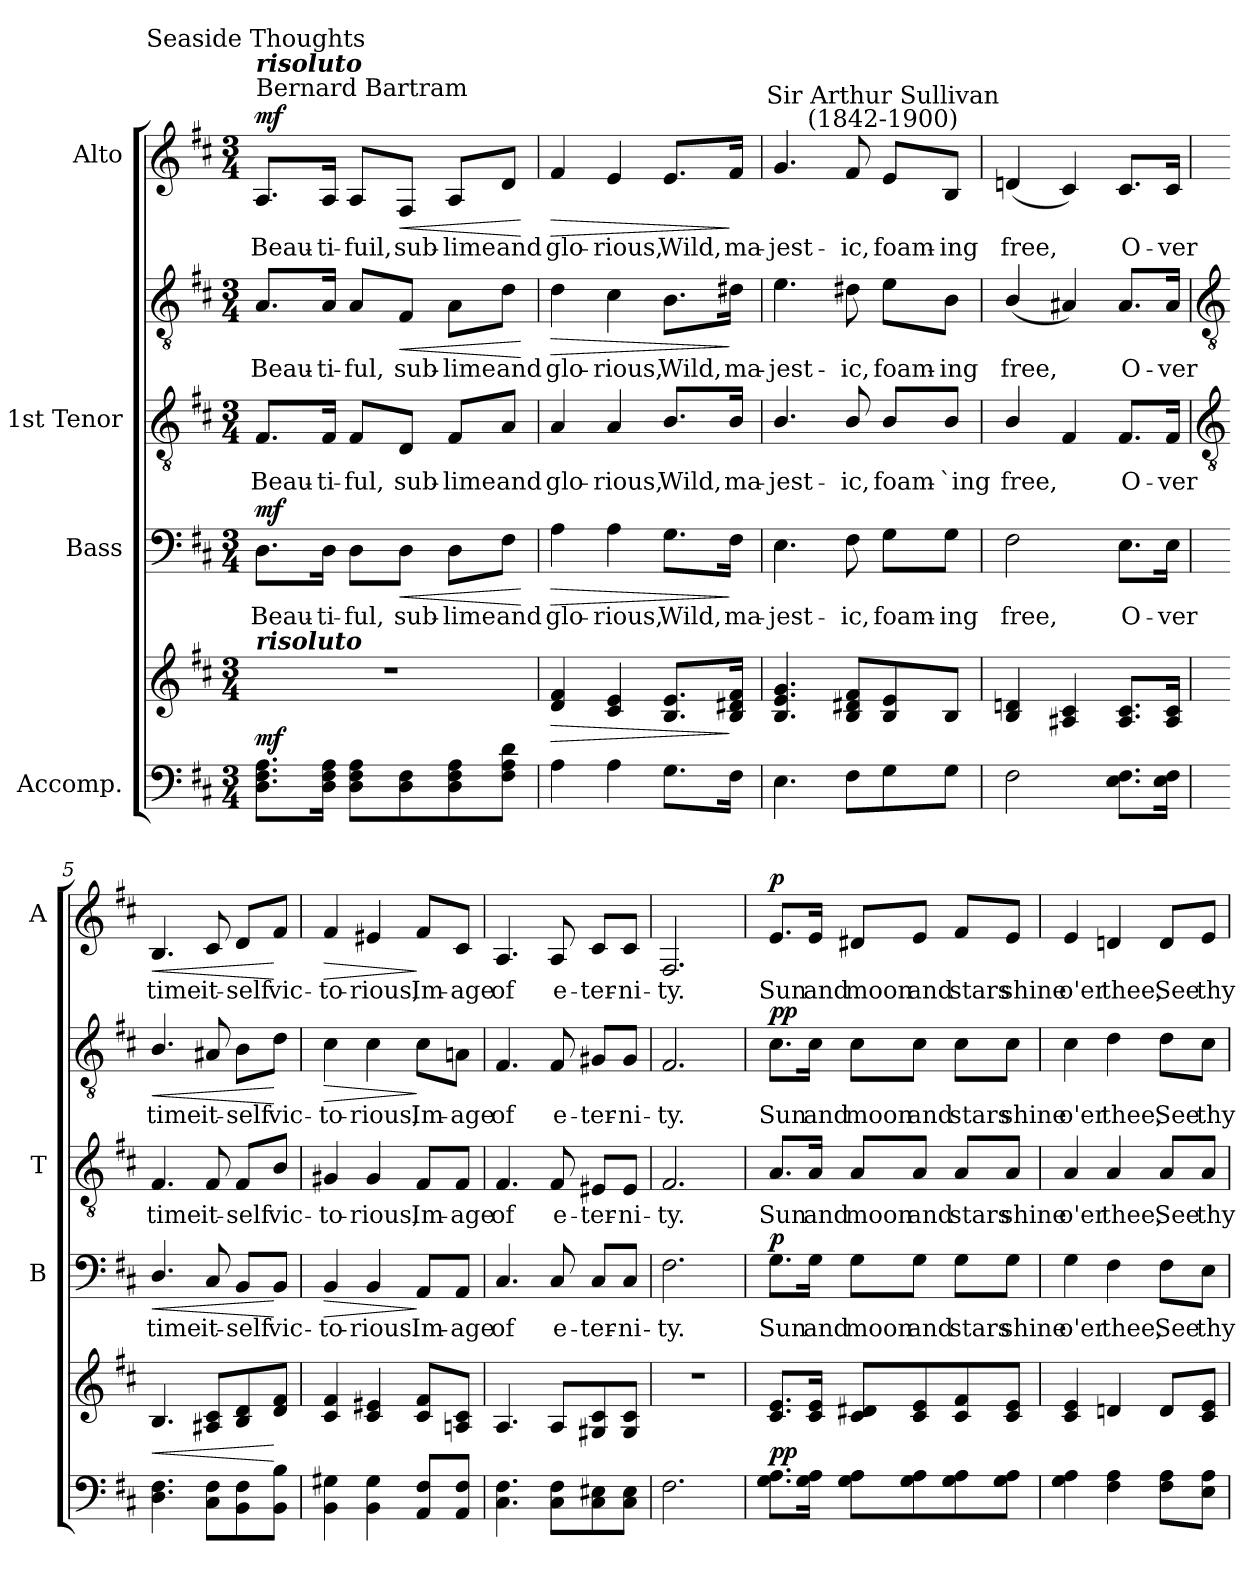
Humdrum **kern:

**kern	**kern	**dynam	**kern	**text	**dynam	**kern	**text	**kern	**text	**dynam	**kern	**text	**dynam
*part4	*part4	*part4	*part3	*part3	*part3	*part2	*part2	*part2	*part2	*part2	*part1	*part1	*part1
*staff6	*staff5	*staff5/6	*staff4	*staff4	*staff4	*staff3	*staff3	*staff2	*staff2	*staff2/3	*staff1	*staff1	*staff1
*I"Accomp.	*	*	*I"Bass	*	*	*I"1st Tenor	*	*	*	*	*I"Alto	*	*
*	*	*	*I'B	*	*	*I'T	*	*	*	*	*I'A	*	*
*clefF4	*clefG2	*	*clefF4	*	*	*clefGv2	*	*clefGv2	*	*	*clefG2	*	*
*k[f#c#]	*k[f#c#]	*	*k[f#c#]	*	*	*k[f#c#]	*	*k[f#c#]	*	*	*k[f#c#]	*	*
*D:	*D:	*	*D:	*	*	*D:	*	*D:	*	*	*D:	*	*
*M3/4	*M3/4	*	*M3/4	*	*	*M3/4	*	*M3/4	*	*	*M3/4	*	*
=1	=1	=1	=1	=1	=1	=1	=1	=1	=1	=1	=1	=1	=1
!	!	!	!	!	!	!	!	!	!	!	!LO:TX:a:t=Bernard Bartram	!	!
!	!	!	!	!	!	!	!	!	!	!	!LO:TX:a:Bi:t=risoluto	!	!
!	!	!	!	!	!	!	!	!	!	!	!LO:TX:a:cj:t=Seaside Thoughts	!	!
!	!LO:TX:a:Bi:t=risoluto	!	!	!	!	!	!	!	!	!	!	!	!
!	!LO:N:vis=1	!LO:DY:a=2	!	!LO:LY:b	!LO:DY:b	!	!LO:LY:b	!	!LO:LY:b	!LO:DY:b=2	!	!LO:LY:b	!
!	!	!	!	!	!	!	!	!	!	!LO:DY:n=1:b	!	!	!LO:DY:b
8.D 8.F# 8.AL	2.r	mf	8.D\L	Beau-	mf	8.F#/L	Beau-	8.A/L	Beau-	mf mf	8.A/L	Beau-	mf
!	!	!	!	!LO:LY:b	!	!	!LO:LY:b	!	!LO:LY:b	!	!	!LO:LY:b	!
16D 16F# 16AJ	.	.	16D\Jk	-ti-	.	16F#/Jk	-ti-	16A/Jk	-ti-	.	16A/Jk	-ti-	.
!	!	!	!	!LO:LY:b	!	!	!LO:LY:b	!	!LO:LY:b	!	!	!LO:LY:b	!
8D 8F# 8AL	.	.	8D\L	-ful,	.	8F#/L	-ful,	8A/L	-ful,	.	8A/L	-fuil,	.
!	!	!	!	!LO:LY:b	!LO:HP:b	!	!LO:LY:b	!	!LO:LY:b	!LO:HP:b	!	!LO:LY:b	!LO:HP:b
8D 8F#	.	.	8D\J	sub-	<	8D/J	sub-	8F#/J	sub-	<	8F#/J	sub-	<
!	!	!	!	!LO:LY:b	!	!	!LO:LY:b	!	!LO:LY:b	!	!	!LO:LY:b	!
8D 8F# 8A	.	.	8D\L	-lime	.	8F#/L	-lime	8A\L	-lime	.	8A/L	-lime	.
!	!	!	!	!LO:LY:b	!	!	!LO:LY:b	!	!LO:LY:b	!	!	!LO:LY:b	!
8F# 8A 8dJ	.	.	8F#\J	and	.	8A/J	and	8d\J	and	.	8d/J	and	.
.	.	.	.	.	[	.	.	.	.	[	.	.	[
=2	=2	=2	=2	=2	=2	=2	=2	=2	=2	=2	=2	=2	=2
!	!	!LO:HP:b	!	!LO:LY:b	!LO:HP:b	!	!LO:LY:b	!	!LO:LY:b	!LO:HP:b	!	!LO:LY:b	!LO:HP:b
4A\	4d 4f#	>	4A	glo-	>	4A	-glo-	4d	glo-	>	4f#	glo-	>
!	!	!	!	!LO:LY:b	!	!	!LO:LY:b	!	!LO:LY:b	!	!	!LO:LY:b	!
4A\	4c# 4e	.	4A	-rious,	.	4A	-rious,	4c#	-rious,	.	4e	-rious,	.
!	!	!	!	!LO:LY:b	!	!	!LO:LY:b	!	!LO:LY:b	!	!	!LO:LY:b	!
8.G\L	8.B 8.eL	.	8.G\L	Wild,	.	8.B/L	Wild,	8.B\L	Wild,	.	8.e/L	Wild,	.
!	!	!	!	!LO:LY:b	!	!	!LO:LY:b	!	!LO:LY:b	!	!	!LO:LY:b	!
16F#\J	16B 16d#X 16f#J	]	16F#\Jk	ma-	]	16B/Jk	ma-	16d#X\Jk	ma-	]	16f#/Jk	ma-	]
=3	=3	=3	=3	=3	=3	=3	=3	=3	=3	=3	=3	=3	=3
!	!	!	!	!LO:LY:b	!	!	!LO:LY:b	!	!LO:LY:b	!	!	!LO:LY:b	!
4.E\	4.B 4.e 4.g	.	4.E	-jest-	.	4.B/	jest-	4.e	-jest-	.	4.g	-jest-	.
!	!	!	!	!LO:LY:b	!	!	!LO:LY:b	!	!LO:LY:b	!	!	!LO:LY:b	!
8F#\L	8B 8d#X 8f#L	.	8F#	-ic,	.	8B/	-ic,	8d#X	-ic,	.	8f#	-ic,	.
!	!	!	!	!	!	!	!	!	!	!	!LO:TX:a:cj:t=Sir Arthur Sullivan\n(1842-1900)	!	!
!	!	!	!	!LO:LY:b	!	!	!LO:LY:b	!	!LO:LY:b	!	!	!LO:LY:b	!
8G\	8B 8e	.	8G\L	foam-	.	8B/L	foam-	8e\L	foam-	.	8e/L	foam-	.
!	!	!	!	!LO:LY:b	!	!	!LO:LY:b	!	!LO:LY:b	!	!	!LO:LY:b	!
8G\J	8BJ	.	8G\J	-ing	.	8B/J	-`ing	8B\J	-ing	.	8B/J	-ing	.
=4	=4	=4	=4	=4	=4	=4	=4	=4	=4	=4	=4	=4	=4
!	!	!	!	!LO:LY:b	!	!	!LO:LY:b	!	!LO:LY:b	!	!	!LO:LY:b	!
2F#\	4B 4dn	.	2F#	free,	.	4B/	free,	(<4B/	free,	.	(<4dn	free,	.
.	4A#X 4c#	.	.	.	.	4F#	.	4A#X)	.	.	4c#)	.	.
!	!	!	!	!LO:LY:b	!	!	!LO:LY:b	!	!LO:LY:b	!	!	!LO:LY:b	!
8.E\ 8.F#\L	8.A# 8.c#L	.	8.E\L	O-	.	8.F#/L	O-	8.A#/L	O-	.	8.c#/L	O-	.
!	!	!	!	!LO:LY:b	!	!	!LO:LY:b	!	!LO:LY:b	!	!	!LO:LY:b	!
16E\ 16F#\J	16A# 16c#J	.	16E\Jk	-ver	.	16F#/Jk	-ver	16A#/Jk	-ver	.	16c#/Jk	-ver	.
!!LO:LB:g=z
=5	=5	=5	=5	=5	=5	=5	=5	=5	=5	=5	=5	=5	=5
*	*	*	*	*	*	*clefGv2	*	*clefGv2	*	*	*	*	*
!	!	!LO:HP:b	!	!LO:LY:b	!LO:HP:b	!	!LO:LY:b	!	!LO:LY:b	!LO:HP:b	!	!LO:LY:b	!LO:HP:b
4.D\ 4.F#\	4.B	<	4.D/	time	<	4.F#	-time	4.B/	time	<	4.B	time	<
!	!	!	!	!LO:LY:b	!	!	!LO:LY:b	!	!LO:LY:b	!	!	!LO:LY:b	!
8C#\ 8F#\L	8A#X 8c#L	.	8C#	it-	.	8F#	it-	8A#X	it-	.	8c#	it-	.
!	!	!	!	!LO:LY:b	!	!	!LO:LY:b	!	!LO:LY:b	!	!	!LO:LY:b	!
8BB\ 8F#\	8B 8d	.	8BB/L	-self	.	8F#/L	-self	8B\L	-self	.	8d/L	-self	.
!	!	!	!	!LO:LY:b	!	!	!LO:LY:b	!	!LO:LY:b	!	!	!LO:LY:b	!
8BB\ 8B\J	8d 8f#J	[	8BB/J	vic-	[	8B/J	vic-	8d\J	vic-	[	8f#/J	vic-	[
=6	=6	=6	=6	=6	=6	=6	=6	=6	=6	=6	=6	=6	=6
!	!	!	!	!LO:LY:b	!LO:HP:b	!	!LO:LY:b	!	!LO:LY:b	!LO:HP:b	!	!LO:LY:b	!LO:HP:b
4BB\ 4G#X\	4c# 4f#	.	4BB	-to-	>	4G#X	to-	4c#	-to-	>	4f#	-to-	>
!	!	!	!	!LO:LY:b	!	!	!LO:LY:b	!	!LO:LY:b	!	!	!LO:LY:b	!
4BB\ 4G#\	4c# 4e#X	.	4BB	-rious.	.	4G#	-rious,	4c#	-rious,	.	4e#X	-rious,	.
!	!	!	!	!LO:LY:b	!	!	!LO:LY:b	!	!LO:LY:b	!	!	!LO:LY:b	!
8AA 8F#L	8c# 8f#L	.	8AA/L	Im-	]	8F#/L	Im-	8c#\L	Im-	]	8f#/L	Im-	]
!	!	!	!	!LO:LY:b	!	!	!LO:LY:b	!	!LO:LY:b	!	!	!LO:LY:b	!
8AA 8F#J	8An 8c#J	.	8AA/J	-age	.	8F#/J	-age	8An\J	-age	.	8c#/J	-age	.
=7	=7	=7	=7	=7	=7	=7	=7	=7	=7	=7	=7	=7	=7
!	!	!	!	!LO:LY:b	!	!	!LO:LY:b	!	!LO:LY:b	!	!	!LO:LY:b	!
4.C#\ 4.F#\	4.A	.	4.C#	of	.	4.F#	-of	4.F#	of	.	4.A	of	.
!	!	!	!	!LO:LY:b	!	!	!LO:LY:b	!	!LO:LY:b	!	!	!LO:LY:b	!
8C#\ 8F#\L	8AL	.	8C#	e-	.	8F#	e-	8F#	e-	.	8A	e-	.
!	!	!	!	!LO:LY:b	!	!	!LO:LY:b	!	!LO:LY:b	!	!	!LO:LY:b	!
8C#\ 8E#X\	8G#X 8c#	.	8C#/L	-ter-	.	8E#X/L	-ter-	8G#X/L	-ter-	.	8c#/L	-ter-	.
!	!	!	!	!LO:LY:b	!	!	!LO:LY:b	!	!LO:LY:b	!	!	!LO:LY:b	!
8C#\ 8E#\J	8G# 8c#J	.	8C#/J	-ni-	.	8E#/J	-ni-	8G#/J	-ni-	.	8c#/J	-ni-	.
=8	=8	=8	=8	=8	=8	=8	=8	=8	=8	=8	=8	=8	=8
!	!LO:N:vis=1	!	!	!LO:LY:b	!	!	!LO:LY:b	!	!LO:LY:b	!	!	!LO:LY:b	!
2.F#	2.r	.	2.F#	-ty.	.	2.F#	ty.	2.F#	-ty.	.	2.F#	-ty.	.
=9	=9	=9	=9	=9	=9	=9	=9	=9	=9	=9	=9	=9	=9
!	!	!LO:DY:a=2	!	!LO:LY:b	!	!	!LO:LY:b	!	!LO:LY:b	!	!	!LO:LY:b	!
!	!	!LO:DY:n=1:b	!	!	!LO:DY:b	!	!	!	!	!LO:DY:b=2	!	!	!
!	!	!	!	!	!	!	!	!	!	!LO:DY:n=1:b	!	!	!LO:DY:b
8.G\ 8.A\L	8.c# 8.eL	p p	8.G\L	Sun	p	8.A/L	Sun	8.c#\L	Sun	p p	8.e/L	Sun	p
!	!	!	!	!LO:LY:b	!	!	!LO:LY:b	!	!LO:LY:b	!	!	!LO:LY:b	!
16G\ 16A\J	16c# 16eJ	.	16G\Jk	and	.	16A/Jk	and	16c#\Jk	and	.	16e/Jk	and	.
!	!	!	!	!LO:LY:b	!	!	!LO:LY:b	!	!LO:LY:b	!	!	!LO:LY:b	!
8G\ 8A\L	8c# 8d#XL	.	8G\L	moon	.	8A/L	moon	8c#\L	moon	.	8d#X/L	moon	.
!	!	!	!	!LO:LY:b	!	!	!LO:LY:b	!	!LO:LY:b	!	!	!LO:LY:b	!
8G\ 8A\	8c# 8e	.	8G\J	and	.	8A/J	and	8c#\J	and	.	8e/J	and	.
!	!	!	!	!LO:LY:b	!	!	!LO:LY:b	!	!LO:LY:b	!	!	!LO:LY:b	!
8G\ 8A\	8c# 8f#	.	8G\L	stars	.	8A/L	stars	8c#\L	stars	.	8f#/L	stars	.
!	!	!	!	!LO:LY:b	!	!	!LO:LY:b	!	!LO:LY:b	!	!	!LO:LY:b	!
8G\ 8A\J	8c# 8eJ	.	8G\J	shine	.	8A/J	shine	8c#\J	shine	.	8e/J	shine	.
=10	=10	=10	=10	=10	=10	=10	=10	=10	=10	=10	=10	=10	=10
!	!	!	!	!LO:LY:b	!	!	!LO:LY:b	!	!LO:LY:b	!	!	!LO:LY:b	!
4G 4A	4c# 4e	.	4G	o'er	.	4A	o'er	4c#	o'er	.	4e	o'er	.
!	!	!	!	!LO:LY:b	!	!	!LO:LY:b	!	!LO:LY:b	!	!	!LO:LY:b	!
4F# 4A	4dn	.	4F#	thee,	.	4A	thee,	4d	thee,	.	4dn	thee,	.
!	!	!	!	!LO:LY:b	!	!	!LO:LY:b	!	!LO:LY:b	!	!	!LO:LY:b	!
8F# 8AL	8dL	.	8F#\L	See	.	8A/L	See	8d\L	See	.	8d/L	See	.
!	!	!	!	!LO:LY:b	!	!	!LO:LY:b	!	!LO:LY:b	!	!	!LO:LY:b	!
8E 8AJ	8c# 8eJ	.	8E\J	thy	.	8A/J	thy	8c#\J	thy	.	8e/J	thy	.
=	=	=	=	=	=	=	=	=	=	=	=	=	=
*-	*-	*-	*-	*-	*-	*-	*-	*-	*-	*-	*-	*-	*-
